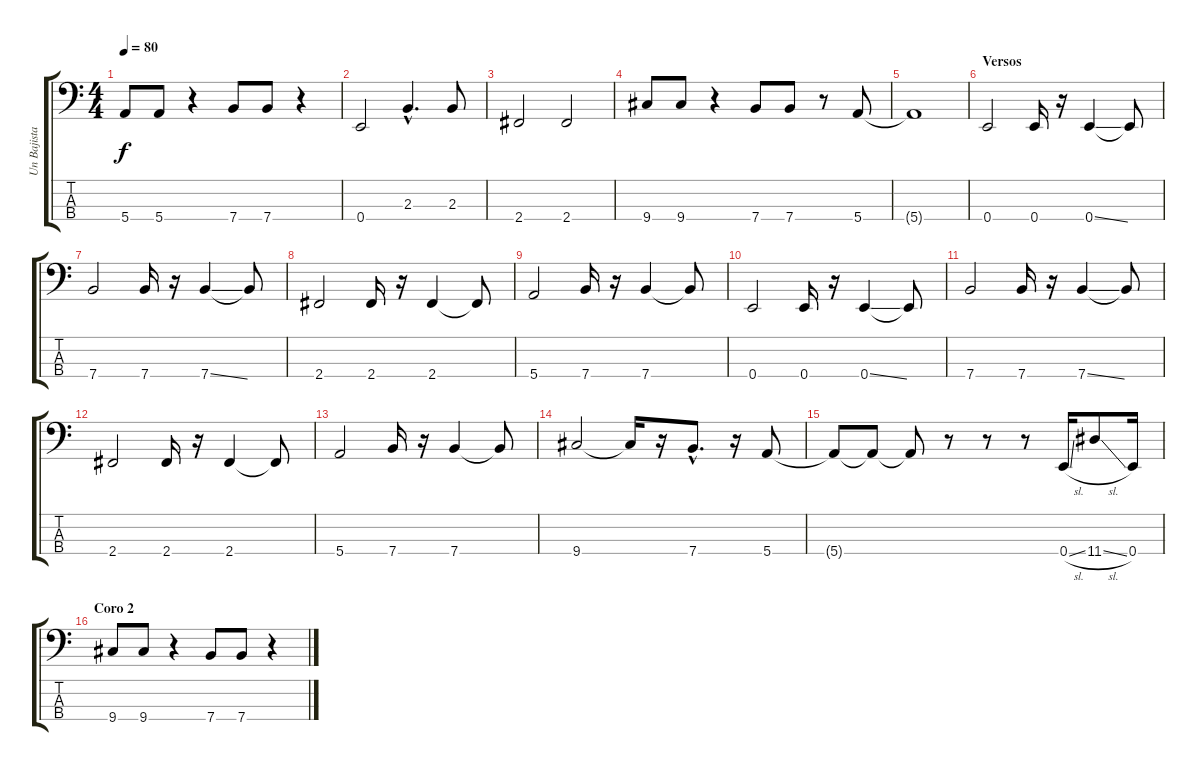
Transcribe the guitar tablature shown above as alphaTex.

\track ("Un Bajista" "Un Bajista") {instrument electricbassfinger}
\staff {score tabs}
\tuning (G2 D2 A1 E1) {hide}
\ts (4 4)
\tempo 80
\clef f4
\ks c
5.4.8{dy f} 5.4.8 r.4 7.4.8 7.4.8 r.4 |
0.4.2 2.3{hac}.4{d} 2.3.8 |
2.4.2 2.4.2 |
9.4.8 9.4.8 r.4 7.4.8 7.4.8 r.8 5.4.8 |
5.4{t}.1 |
\section ("" "Versos")
0.4.2 0.4.16 r.16 0.4{ss}.4 0.4{t}.8 |
7.4.2 7.4.16 r.16 7.4{ss}.4 7.4{t}.8 |
2.4.2 2.4.16 r.16 2.4.4 2.4{t}.8 |
5.4.2 7.4.16 r.16 7.4.4 7.4{t}.8 |
0.4.2 0.4.16 r.16 0.4{ss}.4 0.4{t}.8 |
7.4.2 7.4.16 r.16 7.4{ss}.4 7.4{t}.8 |
2.4.2 2.4.16 r.16 2.4.4 2.4{t}.8 |
5.4.2 7.4.16 r.16 7.4.4 7.4{t}.8 |
\section ("" "")
9.4.2 9.4{t}.16 r.16 7.4{hac}.8{d} r.16 5.4.8 |
5.4{t}.8 5.4{t}.8 5.4{t}.8 r.8 r.8 r.8 0.4{sl}.16 11.4{sl}.8 0.4.16 |
\section ("" "Coro 2")
9.4.8 9.4.8 r.4 7.4.8 7.4.8 r.4
